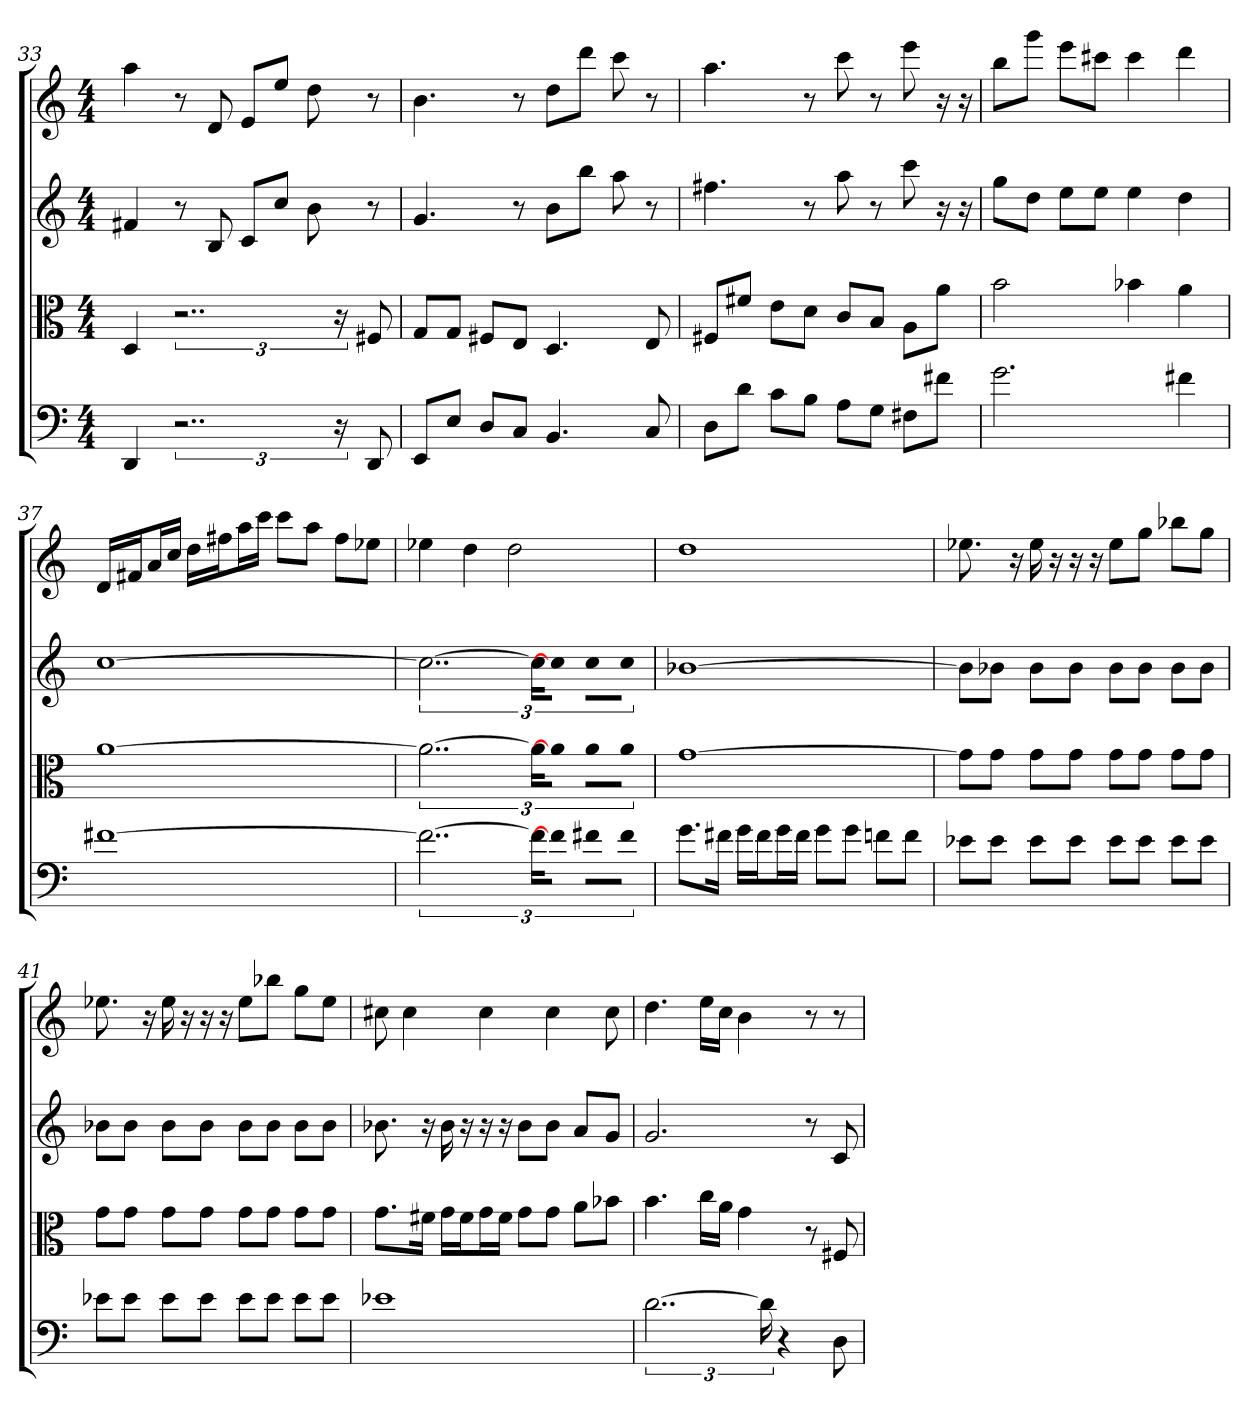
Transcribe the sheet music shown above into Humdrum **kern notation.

**kern	**kern	**kern	**kern
*part4	*part3	*part2	*part1
*staff4	*staff3	*staff2	*staff1
*clefF4	*clefC3	*clefG2	*clefG2
*k[]	*k[]	*k[]	*k[]
*C:	*C:	*C:	*C:
*M4/4	*M4/4	*M4/4	*M4/4
=33	=33	=33	=33
4DD	4D	4f#X	4aa
3..r	3..r	8r	8r
.	.	8B	8d
.	.	8c/L	8e/L
.	.	8cc/J	8ee/J
.	.	8b	8dd
24r	24r	.	.
8DD	8F#X	8r	8r
=34	=34	=34	=34
8EE/L	8G/L	4.g	4.b
8E/J	8G/J	.	.
8D/L	8F#X/L	.	.
8C/J	8E/J	8r	8r
4.BB	4.D	8b\L	8dd\L
.	.	8bb\J	8ddd\J
.	.	8aa	8ccc
8C	8E	8r	8r
=35	=35	=35	=35
8D\L	8F#X/L	4.ff#X	4.aa
8d\J	8f#X/J	.	.
8c\L	8e\L	.	.
8B\J	8d\J	8r	8r
8A\L	8c/L	8aa	8ccc
8G\J	8B/J	8r	8r
8F#X\L	8A\L	8ccc	8eee
8f#X\J	8a\J	16r	16r
.	.	16r	16r
=36	=36	=36	=36
2.g	2b	8gg\L	8bb\L
.	.	8dd\J	8ggg\J
.	.	8ee\L	8eee\L
.	.	8ee\J	8ccc#X\J
.	4b-X	4ee	4ccc#
4f#X	4a	4dd	4ddd
=37	=37	=37	=37
[1f#X	[1a	[1cc	16d/LL
.	.	.	16f#X/J
.	.	.	16a/L
.	.	.	16cc/JJ
.	.	.	16dd\LL
.	.	.	16ff#X\J
.	.	.	16aa\L
.	.	.	16ccc\JJ
.	.	.	8ccc\L
.	.	.	8aa\J
.	.	.	8ff#\L
.	.	.	8ee-X\J
=38	=38	=38	=38
3..f#_	3..a_	3..cc_	4ee-X
.	.	.	4dd
.	.	.	2dd
24f#\KL]	24a\KL]	24cc\KL]	.
8f#\J]	8a\J]	8cc\J]	.
8f#X\L	8a\L	8cc\L	.
8f#\J	8a\J	8cc\J	.
=39	=39	=39	=39
8.g\L	[1g	[1b-X	1dd
16f#X\Jk	.	.	.
16g\LL	.	.	.
16f#\J	.	.	.
16g\L	.	.	.
16f#\JJ	.	.	.
8g\L	.	.	.
8g\J	.	.	.
8fn\L	.	.	.
8f\J	.	.	.
=40	=40	=40	=40
8e-X\L	8g\L]	8b-\L]	8.ee-X
8e-\J	8g\J	8b-X\J	.
.	.	.	16r
8e-\L	8g\L	8b-\L	16ee-
.	.	.	16r
8e-\J	8g\J	8b-\J	16r
.	.	.	16r
8e-\L	8g\L	8b-\L	8ee-\L
8e-\J	8g\J	8b-\J	8gg\J
8e-\L	8g\L	8b-\L	8bb-X\L
8e-\J	8g\J	8b-\J	8gg\J
=41	=41	=41	=41
8e-X\L	8g\L	8b-X\L	8.ee-X
8e-\J	8g\J	8b-\J	.
.	.	.	16r
8e-\L	8g\L	8b-\L	16ee-
.	.	.	16r
8e-\J	8g\J	8b-\J	16r
.	.	.	16r
8e-\L	8g\L	8b-\L	8ee-\L
8e-\J	8g\J	8b-\J	8bb-X\J
8e-\L	8g\L	8b-\L	8gg\L
8e-\J	8g\J	8b-\J	8ee-\J
=42	=42	=42	=42
1e-X	8.g\L	8.b-X	8cc#X
.	.	.	4cc#
.	16f#X\Jk	16r	.
.	16g\LL	16b-	.
.	16f#\J	16r	.
.	16g\L	16r	4cc#
.	16f#\JJ	16r	.
.	8g\L	8b-\L	.
.	8g\J	8b-\J	4cc#
.	8a\L	8a/L	.
.	8b-X\J	8g/J	8cc#
=43	=43	=43	=43
[3..d	4.b	2.g	4.dd
.	16cc\LL	.	16ee\LL
.	16a\JJ	.	16cc\JJ
.	4g	.	4b
24d]	.	.	.
4r	.	.	.
.	8r	8r	8r
8D	8F#X	8c	8r
=	=	=	=
*-	*-	*-	*-
